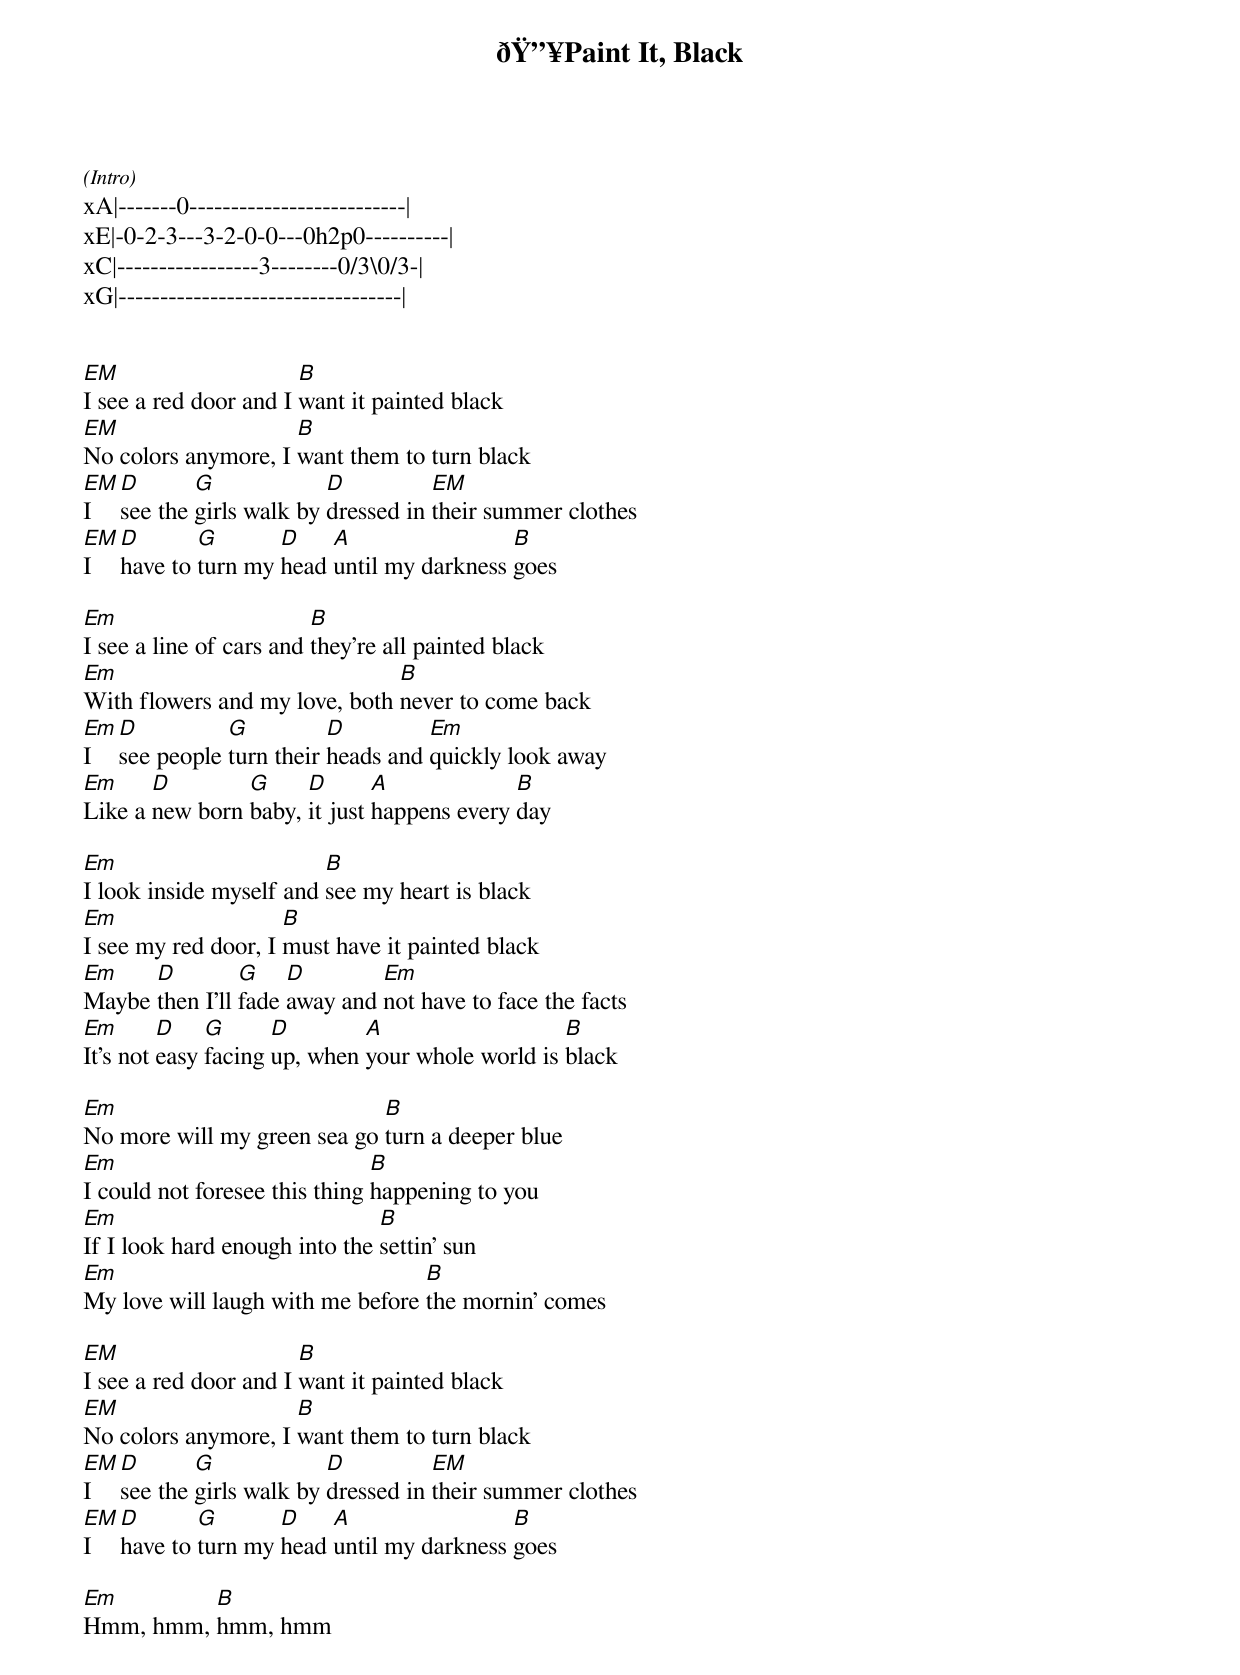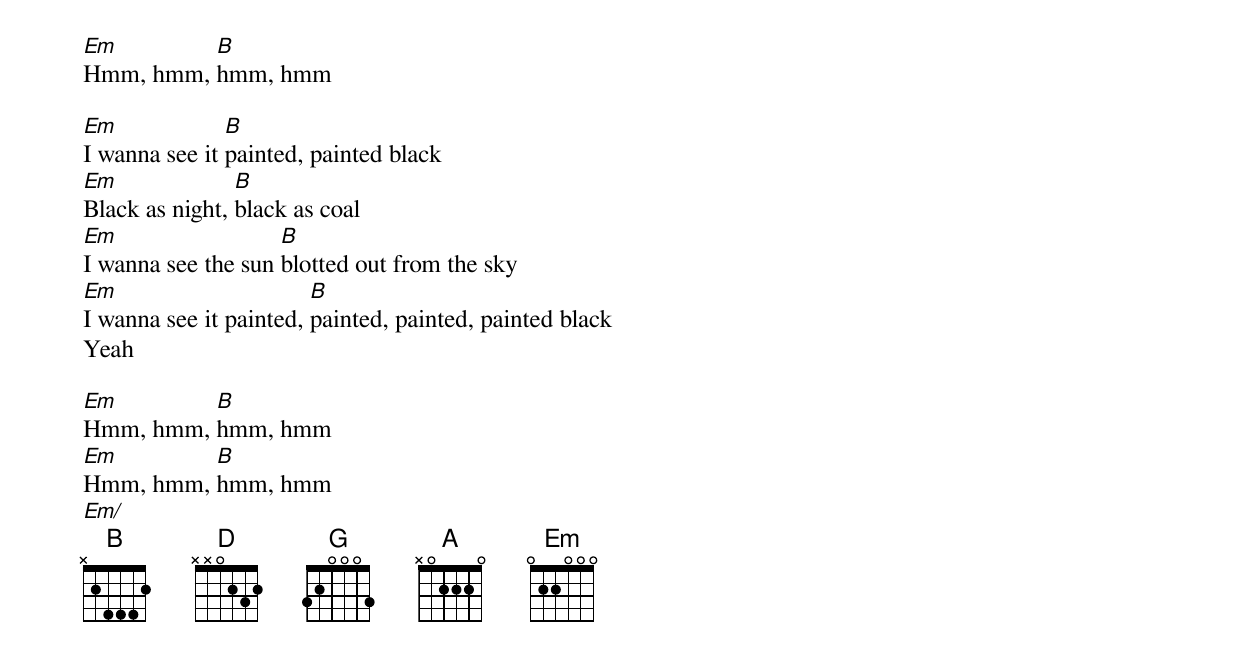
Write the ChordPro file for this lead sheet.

{t:ðŸ”¥Paint It, Black}
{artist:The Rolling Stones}
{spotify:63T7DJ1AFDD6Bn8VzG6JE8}
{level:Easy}

<small><i>(Intro)</i></small>
xA|-------0--------------------------|
xE|-0-2-3---3-2-0-0---0h2p0----------|
xC|-----------------3--------0/3\0/3-|
xG|----------------------------------|


[EM]I see a red door and I [B]want it painted black
[EM]No colors anymore, I [B]want them to turn black
[EM]I [D]see the [G]girls walk by [D]dressed in [EM]their summer clothes
[EM]I [D]have to [G]turn my [D]head [A]until my darkness [B]goes

[Em]I see a line of cars and [B]they're all painted black
[Em]With flowers and my love, both [B]never to come back
[Em]I [D]see people [G]turn their [D]heads and [Em]quickly look away
[Em]Like a [D]new born [G]baby, [D]it just [A]happens every [B]day

[Em]I look inside myself and [B]see my heart is black
[Em]I see my red door, I [B]must have it painted black
[Em]Maybe [D]then I'll [G]fade [D]away and [Em]not have to face the facts
[Em]It's not [D]easy [G]facing [D]up, when [A]your whole world is [B]black

[Em]No more will my green sea go [B]turn a deeper blue
[Em]I could not foresee this thing [B]happening to you
[Em]If I look hard enough into the [B]settin' sun
[Em]My love will laugh with me before [B]the mornin' comes

[EM]I see a red door and I [B]want it painted black
[EM]No colors anymore, I [B]want them to turn black
[EM]I [D]see the [G]girls walk by [D]dressed in [EM]their summer clothes
[EM]I [D]have to [G]turn my [D]head [A]until my darkness [B]goes

[Em]Hmm, hmm, [B]hmm, hmm
[Em]Hmm, hmm, [B]hmm, hmm

[Em]I wanna see it [B]painted, painted black
[Em]Black as night, [B]black as coal
[Em]I wanna see the sun [B]blotted out from the sky
[Em]I wanna see it painted, [B]painted, painted, painted black
Yeah

[Em]Hmm, hmm, [B]hmm, hmm
[Em]Hmm, hmm, [B]hmm, hmm
[Em/]
